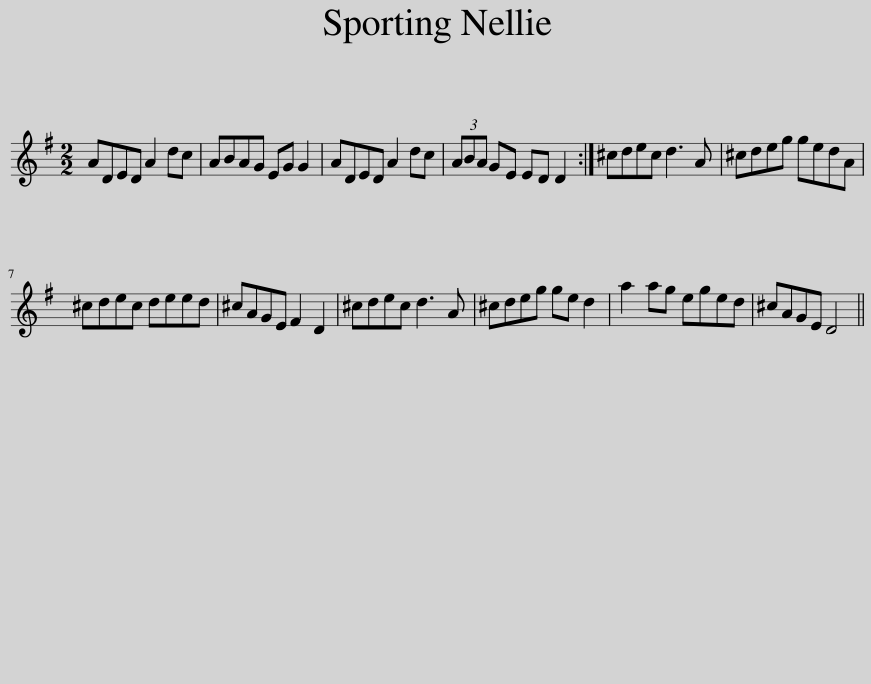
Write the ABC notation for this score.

X:1
L:1/8
M:2/2
I:linebreak $
K:G
V:1 treble
V:1
 ADED A2 dc | ABAG EG G2 | ADED A2 dc | (3ABA GE ED D2 :| ^cdec d3 A | %5
 ^cdeg gedA |$ ^cdec deed | ^cAGE F2 D2 | ^cdec d3 A | ^cdeg ge d2 | %10
 a2 ag eged | ^cAGE D4 || %12
